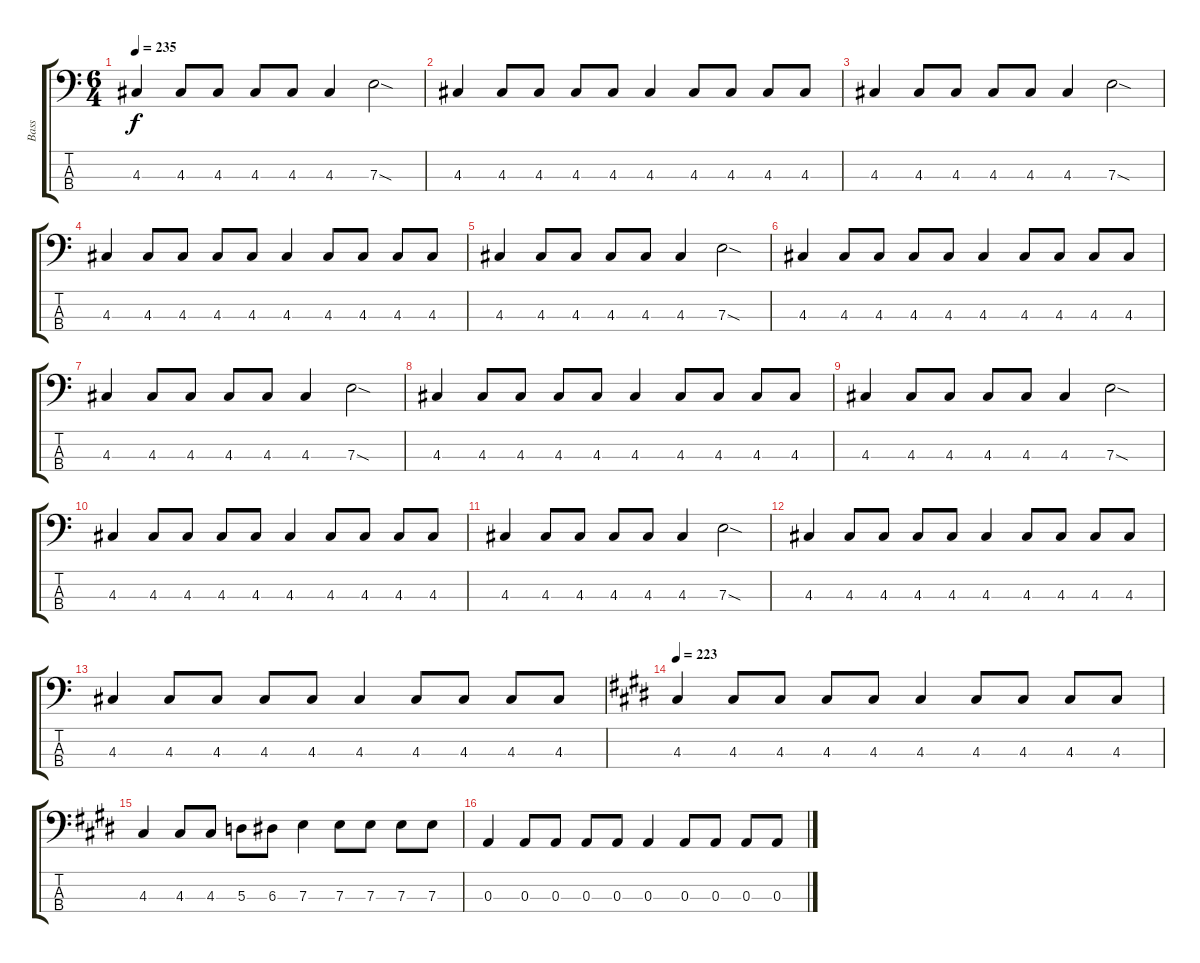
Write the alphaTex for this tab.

\track ("Bass" "Bass") {instrument electricbassfinger}
\staff {score tabs}
\tuning (G2 D2 A1 E1) {hide}
\ts (6 4)
\tempo 235
\clef f4
\ks c
4.3.4{dy f} 4.3.8 4.3.8 4.3.8 4.3.8 4.3.4 7.3{sod}.2 |
4.3.4 4.3.8 4.3.8 4.3.8 4.3.8 4.3.4 4.3.8 4.3.8 4.3.8 4.3.8 |
4.3.4 4.3.8 4.3.8 4.3.8 4.3.8 4.3.4 7.3{sod}.2 |
4.3.4 4.3.8 4.3.8 4.3.8 4.3.8 4.3.4 4.3.8 4.3.8 4.3.8 4.3.8 |
4.3.4 4.3.8 4.3.8 4.3.8 4.3.8 4.3.4 7.3{sod}.2 |
4.3.4 4.3.8 4.3.8 4.3.8 4.3.8 4.3.4 4.3.8 4.3.8 4.3.8 4.3.8 |
4.3.4 4.3.8 4.3.8 4.3.8 4.3.8 4.3.4 7.3{sod}.2 |
4.3.4 4.3.8 4.3.8 4.3.8 4.3.8 4.3.4 4.3.8 4.3.8 4.3.8 4.3.8 |
4.3.4 4.3.8 4.3.8 4.3.8 4.3.8 4.3.4 7.3{sod}.2 |
4.3.4 4.3.8 4.3.8 4.3.8 4.3.8 4.3.4 4.3.8 4.3.8 4.3.8 4.3.8 |
4.3.4 4.3.8 4.3.8 4.3.8 4.3.8 4.3.4 7.3{sod}.2 |
4.3.4 4.3.8 4.3.8 4.3.8 4.3.8 4.3.4 4.3.8 4.3.8 4.3.8 4.3.8 |
4.3.4 4.3.8 4.3.8 4.3.8 4.3.8 4.3.4 4.3.8 4.3.8 4.3.8 4.3.8 |
\tempo 223
\ks e
4.3.4 4.3.8 4.3.8 4.3.8 4.3.8 4.3.4 4.3.8 4.3.8 4.3.8 4.3.8 |
4.3.4 4.3.8 4.3.8 5.3.8 6.3.8 7.3.4 7.3.8 7.3.8 7.3.8 7.3.8 |
0.3.4 0.3.8 0.3.8 0.3.8 0.3.8 0.3.4 0.3.8 0.3.8 0.3.8 0.3.8
